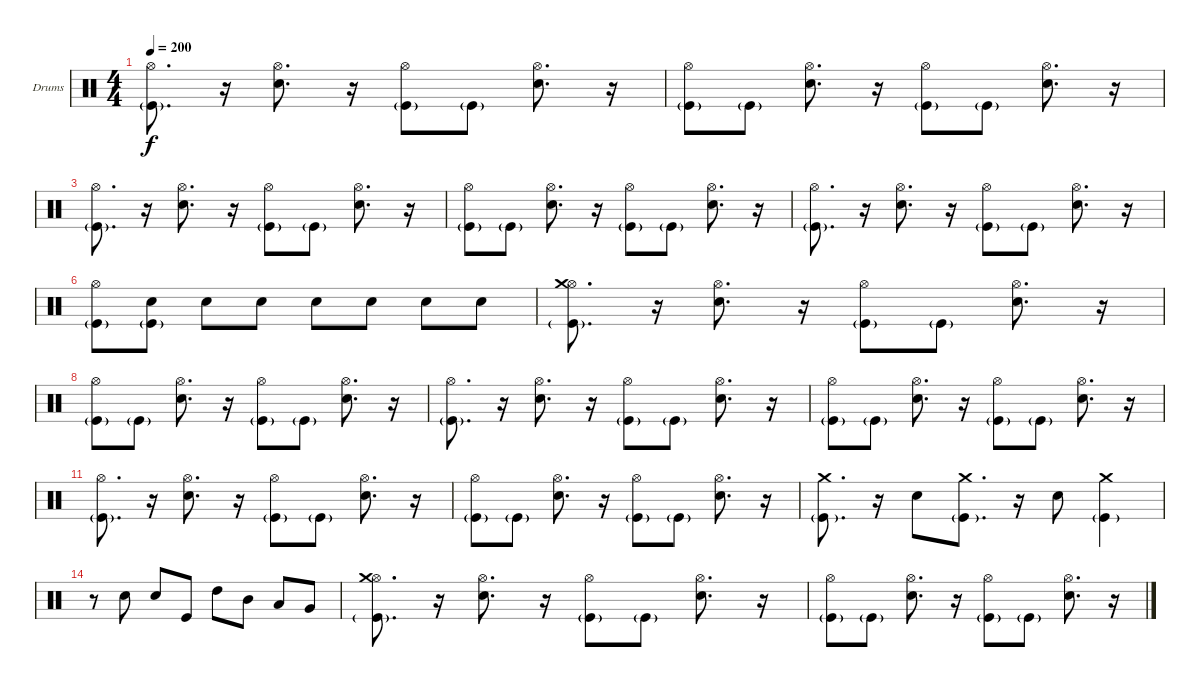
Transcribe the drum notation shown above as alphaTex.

\bracketExtendMode nobrackets
\firstSystemTrackNameOrientation horizontal
\otherSystemsTrackNameOrientation horizontal
\defaultBarNumberDisplay FirstOfSystem
\track ("Drum2" "Drums") {instrument percussion}
\staff {score}
\articulation defaults
\ts (4 4)
\tempo 200
\clef neutral
\scale
0.25
\ks c
("Kick (hit)"{g} "Hi-Hat (open)").8{d dy f} r.16 ("Snare (hit) 2" "Hi-Hat (open)").8{d} r.16 ("Kick (hit)"{g} "Hi-Hat (open)").8 "Kick (hit)"{g}.8 ("Snare (hit) 2" "Hi-Hat (open)").8{d} r.16 |
\scale
0.25 ("Kick (hit)"{g} "Hi-Hat (open)").8 "Kick (hit)"{g}.8 ("Snare (hit) 2" "Hi-Hat (open)").8{d} r.16 ("Kick (hit)"{g} "Hi-Hat (open)").8 "Kick (hit)"{g}.8 ("Snare (hit) 2" "Hi-Hat (open)").8{d} r.16 |
\scale
0.25 ("Kick (hit)"{g} "Hi-Hat (open)").8{d} r.16 ("Snare (hit) 2" "Hi-Hat (open)").8{d} r.16 ("Kick (hit)"{g} "Hi-Hat (open)").8 "Kick (hit)"{g}.8 ("Snare (hit) 2" "Hi-Hat (open)").8{d} r.16 |
\scale
0.25 ("Kick (hit)"{g} "Hi-Hat (open)").8 "Kick (hit)"{g}.8 ("Snare (hit) 2" "Hi-Hat (open)").8{d} r.16 ("Kick (hit)"{g} "Hi-Hat (open)").8 "Kick (hit)"{g}.8 ("Snare (hit) 2" "Hi-Hat (open)").8{d} r.16 |
\scale
0.25 ("Kick (hit)"{g} "Hi-Hat (open)").8{d} r.16 ("Snare (hit) 2" "Hi-Hat (open)").8{d} r.16 ("Kick (hit)"{g} "Hi-Hat (open)").8 "Kick (hit)"{g}.8 ("Snare (hit) 2" "Hi-Hat (open)").8{d} r.16 |
\scale
0.25 ("Kick (hit)"{g} "Hi-Hat (open)").8 ("Kick (hit)"{g} "Snare (hit) 2").8 "Snare (hit) 2".8 "Snare (hit) 2".8 "Snare (hit) 2".8 "Snare (hit) 2".8 "Snare (hit) 2".8 "Snare (hit) 2".8 |
\scale
0.25 ("Kick (hit)"{g} "Hi-Hat (open)" "Crash medium (hit)").8{d} r.16 ("Snare (hit) 2" "Hi-Hat (open)").8{d} r.16 ("Kick (hit)"{g} "Hi-Hat (open)").8 "Kick (hit)"{g}.8 ("Snare (hit) 2" "Hi-Hat (open)").8{d} r.16 |
\scale
0.25 ("Kick (hit)"{g} "Hi-Hat (open)").8 "Kick (hit)"{g}.8 ("Snare (hit) 2" "Hi-Hat (open)").8{d} r.16 ("Kick (hit)"{g} "Hi-Hat (open)").8 "Kick (hit)"{g}.8 ("Snare (hit) 2" "Hi-Hat (open)").8{d} r.16 |
\scale
0.25 ("Kick (hit)"{g} "Hi-Hat (open)").8{d} r.16 ("Snare (hit) 2" "Hi-Hat (open)").8{d} r.16 ("Kick (hit)"{g} "Hi-Hat (open)").8 "Kick (hit)"{g}.8 ("Snare (hit) 2" "Hi-Hat (open)").8{d} r.16 |
\scale
0.25 ("Kick (hit)"{g} "Hi-Hat (open)").8 "Kick (hit)"{g}.8 ("Snare (hit) 2" "Hi-Hat (open)").8{d} r.16 ("Kick (hit)"{g} "Hi-Hat (open)").8 "Kick (hit)"{g}.8 ("Snare (hit) 2" "Hi-Hat (open)").8{d} r.16 |
\scale
0.25 ("Kick (hit)"{g} "Hi-Hat (open)").8{d} r.16 ("Snare (hit) 2" "Hi-Hat (open)").8{d} r.16 ("Kick (hit)"{g} "Hi-Hat (open)").8 "Kick (hit)"{g}.8 ("Snare (hit) 2" "Hi-Hat (open)").8{d} r.16 |
\scale
0.25 ("Kick (hit)"{g} "Hi-Hat (open)").8 "Kick (hit)"{g}.8 ("Snare (hit) 2" "Hi-Hat (open)").8{d} r.16 ("Kick (hit)"{g} "Hi-Hat (open)").8 "Kick (hit)"{g}.8 ("Snare (hit) 2" "Hi-Hat (open)").8{d} r.16 |
\scale
0.25 ("Kick (hit)"{g} "Crash medium (hit)").8{d} r.16 "Snare (hit) 2".8 ("Kick (hit)"{g} "Crash medium (hit)").8{d} r.16 "Snare (hit) 2".8 ("Kick (hit)"{g} "Crash medium (hit)").4 |
\scale
0.25 r.8 "Snare (hit) 2".8 "Snare (hit) 2".8 "Kick (hit)".8 "High Tom (hit)".8 "Mid Tom (hit)".8 "Low Tom (hit)".8 "Very Low Tom (hit)".8 |
\scale
0.25 ("Kick (hit)"{g} "Hi-Hat (open)" "Crash medium (hit)").8{d} r.16 ("Snare (hit) 2" "Hi-Hat (open)").8{d} r.16 ("Kick (hit)"{g} "Hi-Hat (open)").8 "Kick (hit)"{g}.8 ("Snare (hit) 2" "Hi-Hat (open)").8{d} r.16 |
\scale
0.25 ("Kick (hit)"{g} "Hi-Hat (open)").8 "Kick (hit)"{g}.8 ("Snare (hit) 2" "Hi-Hat (open)").8{d} r.16 ("Kick (hit)"{g} "Hi-Hat (open)").8 "Kick (hit)"{g}.8 ("Snare (hit) 2" "Hi-Hat (open)").8{d} r.16
